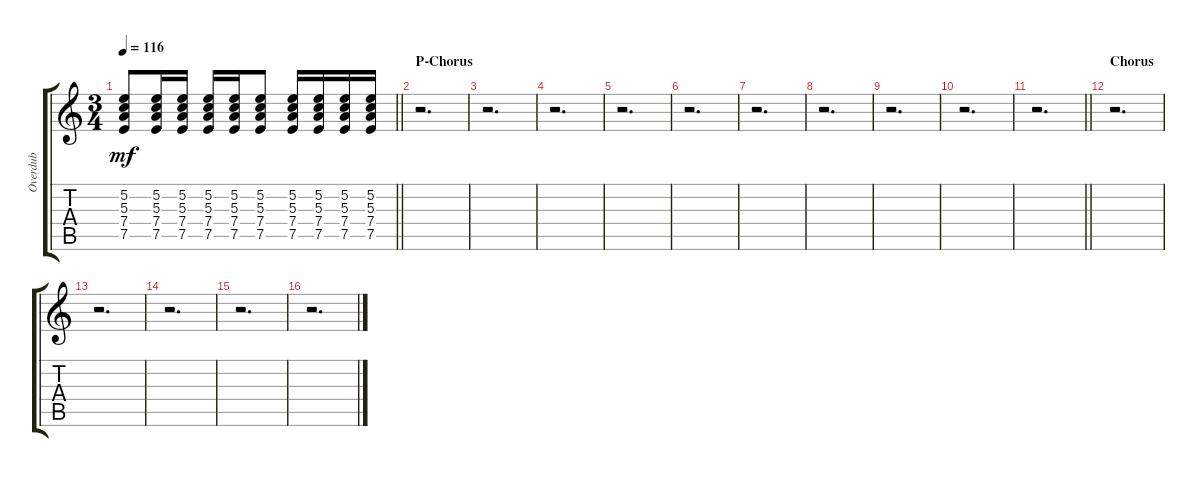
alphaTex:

\track ("Overdub" "Overdub") {instrument electricguitarclean}
\staff {score tabs}
\tuning (E4 B3 G3 D3 A2 D2) {hide}
\ts (3 4)
\tempo 116
\clef g2
\barLineRight lightlight
\ks c
(5.2 5.3 7.4 7.5).8{dy mf} (5.2 5.3 7.4 7.5).16 (5.2 5.3 7.4 7.5).16 (5.2 5.3 7.4 7.5).16 (5.2 5.3 7.4 7.5).16 (5.2 5.3 7.4 7.5).8 (5.2 5.3 7.4 7.5).16 (5.2 5.3 7.4 7.5).16 (5.2 5.3 7.4 7.5).16 (5.2 5.3 7.4 7.5).16 |
\section ("" "P-Chorus")
r.2{d} |
r.2{d} |
r.2{d} |
r.2{d} |
r.2{d} |
r.2{d} |
r.2{d} |
r.2{d} |
r.2{d} |
\barLineRight lightlight
r.2{d} |
\section ("" "Chorus")
r.2{d} |
r.2{d} |
r.2{d} |
r.2{d} |
r.2{d}
